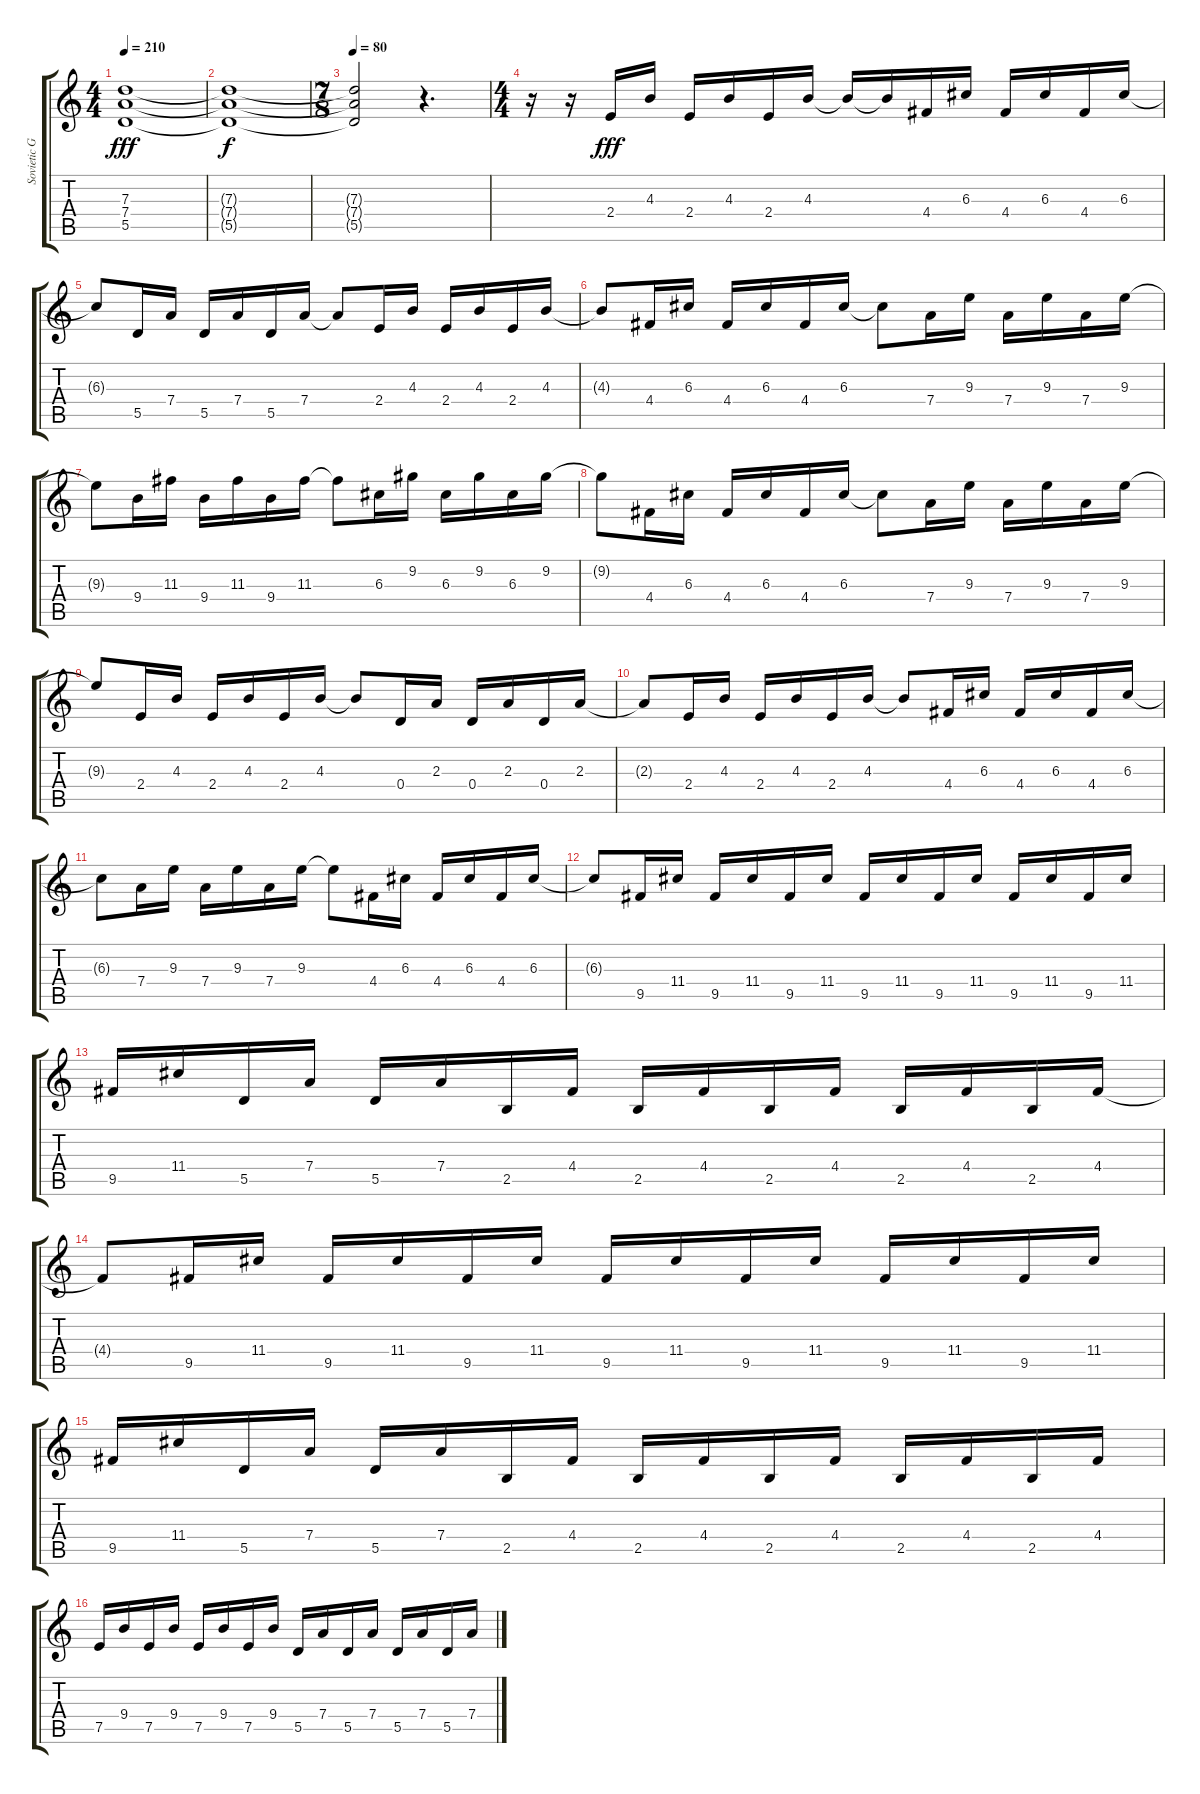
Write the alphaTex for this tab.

\track ("Sovietic Guitarist1" "Sovietic G") {instrument acousticguitarnylon}
\staff {score tabs}
\tuning (E4 B3 G3 D3 A2 E2) {hide}
\ts (4 4)
\tempo 210
\clef g2
\ks c
(7.3 7.4 5.5).1{dy fff} |
(7.3{t} 7.4{t} 5.5{t}).1{dy f} |
\ts (7 8)
\tempo 80
(7.3{t} 7.4{t} 5.5{t}).2 r.4{d} |
\ts (4 4)
r.16{volume 16 instrument acousticguitarnylon} r.16 2.4.16{dy fff} 4.3.16 2.4.16 4.3.16 2.4.16 4.3.16 4.3{t}.16 4.3{t}.16 4.4.16 6.3.16 4.4.16 6.3.16 4.4.16 6.3.16 |
6.3{t}.8 5.5.16 7.4.16 5.5.16 7.4.16 5.5.16 7.4.16 7.4{t}.8 2.4.16 4.3.16 2.4.16 4.3.16 2.4.16 4.3.16 |
4.3{t}.8 4.4.16 6.3.16 4.4.16 6.3.16 4.4.16 6.3.16 6.3{t}.8 7.4.16 9.3.16 7.4.16 9.3.16 7.4.16 9.3.16 |
9.3{t}.8 9.4.16 11.3.16 9.4.16 11.3.16 9.4.16 11.3.16 11.3{t}.8 6.3.16 9.2.16 6.3.16 9.2.16 6.3.16 9.2.16 |
9.2{t}.8 4.4.16 6.3.16 4.4.16 6.3.16 4.4.16 6.3.16 6.3{t}.8 7.4.16 9.3.16 7.4.16 9.3.16 7.4.16 9.3.16 |
9.3{t}.8 2.4.16 4.3.16 2.4.16 4.3.16 2.4.16 4.3.16 4.3{t}.8 0.4.16 2.3.16 0.4.16 2.3.16 0.4.16 2.3.16 |
2.3{t}.8 2.4.16 4.3.16 2.4.16 4.3.16 2.4.16 4.3.16 4.3{t}.8 4.4.16 6.3.16 4.4.16 6.3.16 4.4.16 6.3.16 |
6.3{t}.8 7.4.16 9.3.16 7.4.16 9.3.16 7.4.16 9.3.16 9.3{t}.8 4.4.16 6.3.16 4.4.16 6.3.16 4.4.16 6.3.16 |
6.3{t}.8 9.5.16 11.4.16 9.5.16 11.4.16 9.5.16 11.4.16 9.5.16 11.4.16 9.5.16 11.4.16 9.5.16 11.4.16 9.5.16 11.4.16 |
9.5.16 11.4.16 5.5.16 7.4.16 5.5.16 7.4.16 2.5.16 4.4.16 2.5.16 4.4.16 2.5.16 4.4.16 2.5.16 4.4.16 2.5.16 4.4.16 |
4.4{t}.8 9.5.16 11.4.16 9.5.16 11.4.16 9.5.16 11.4.16 9.5.16 11.4.16 9.5.16 11.4.16 9.5.16 11.4.16 9.5.16 11.4.16 |
9.5.16 11.4.16 5.5.16 7.4.16 5.5.16 7.4.16 2.5.16 4.4.16 2.5.16 4.4.16 2.5.16 4.4.16 2.5.16 4.4.16 2.5.16 4.4.16 |
7.5.16 9.4.16 7.5.16 9.4.16 7.5.16 9.4.16 7.5.16 9.4.16 5.5.16 7.4.16 5.5.16 7.4.16 5.5.16 7.4.16 5.5.16 7.4.16
